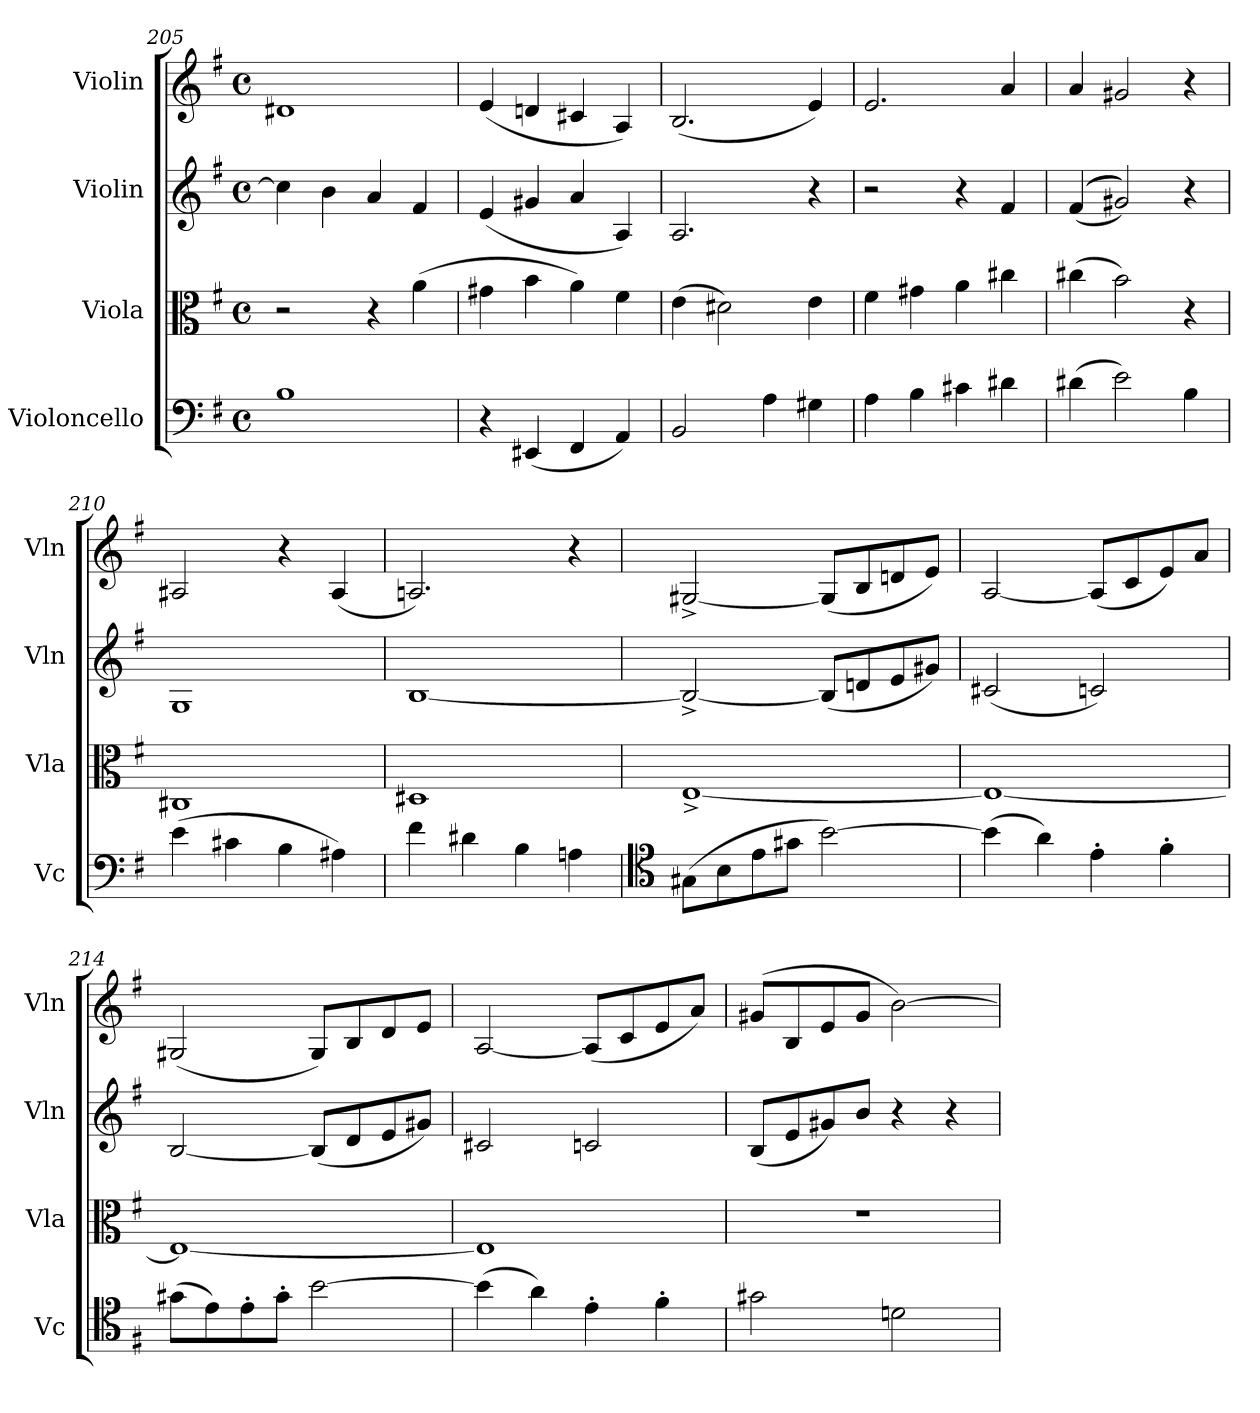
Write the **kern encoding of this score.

**kern	**kern	**kern	**kern
*part4	*part3	*part2	*part1
*staff4	*staff3	*staff2	*staff1
*I"Violoncello	*I"Viola	*I"Violin	*I"Violin
*I'Vc	*I'Vla	*I'Vln	*I'Vln
*clefF4	*clefC3	*clefG2	*clefG2
*k[f#]	*k[f#]	*k[f#]	*k[f#]
*M4/4	*M4/4	*M4/4	*M4/4
*met(c)	*met(c)	*met(c)	*met(c)
=205	=205	=205	=205
1B	2r	4cc#\]	1d#X
.	.	4b\	.
.	4r	4a/	.
.	(4a\	4f#/	.
=206	=206	=206	=206
4r	4g#X\	(4e/	(4e/
(4EE#X/	4b\	4g#X/	4dn/
4FF#/	4a\)	4a/	4c#X/
4AA/)	4f#\	4A/)	4A/)
=207	=207	=207	=207
2BB/	(4e\	2.A/	(2.B/
.	2d#X\)	.	.
4A\	.	.	.
4G#X\	4e\	4r	4e/)
=208	=208	=208	=208
4A\	4f#\	2r	2.e/
4B\	4g#X\	.	.
4c#X\	4a\	4r	.
4d#X\	4cc#X\	4f#/	4a/
=209	=209	=209	=209
(4d#X\	(4cc#X\	(((4f#/	4a/
2e\)	2b\)	2g#X/)))	2g#X/
4B\	4r	4r	4r
=210	=210	=210	=210
(4e\	1C#X	1G	2A#X/
4c#X\	.	.	.
4B\	.	.	4r
4A#X\)	.	.	(4A#/
=211	=211	=211	=211
4f#\	1D#X	[1B	2.An/)
4d#X\	.	.	.
4B\	.	.	.
4An\	.	.	4r
=212	=212	=212	=212
*clefC4	*	*	*
(8G#X\L	[1E^	2B^/_	[2G#X^/
8B\	.	.	.
8e\	.	.	.
8g#X\J	.	.	.
[2b\)	.	(8B/L]	(8G#/L]
.	.	8dn/	8B/
.	.	8e/	8dn/
.	.	8g#X/J)	8e/J)
=213	=213	=213	=213
(4b\]	1E_	(2c#X/	[2A/
4a\)	.	.	.
4e'\	.	2cn/)	(8A/L]
.	.	.	8c/
4f#'\	.	.	8e/)
.	.	.	8a/J
=214	=214	=214	=214
(8g#X\L	1E_	[2B/	(2G#X/
8e\)	.	.	.
8e'\	.	.	.
8g#'\J	.	.	.
[2b\	.	(8B/L]	8G#/L)
.	.	8d/	8B/
.	.	8e/	8d/
.	.	8g#X/J)	8e/J
=215	=215	=215	=215
(4b\]	1E]	2c#X/	[2A/
4a\)	.	.	.
4e'\	.	2cn/	(8A/L]
.	.	.	8c/
4f#'\	.	.	8e/
.	.	.	8a/J)
=216	=216	=216	=216
2g#X\	1r	(8B/L	(8g#X/L
.	.	8e/	8B/
.	.	8g#X/)	8e/
.	.	8b/J	8g#/J
2dn\	.	4r	[2b\)
.	.	4r	.
=	=	=	=
*-	*-	*-	*-
